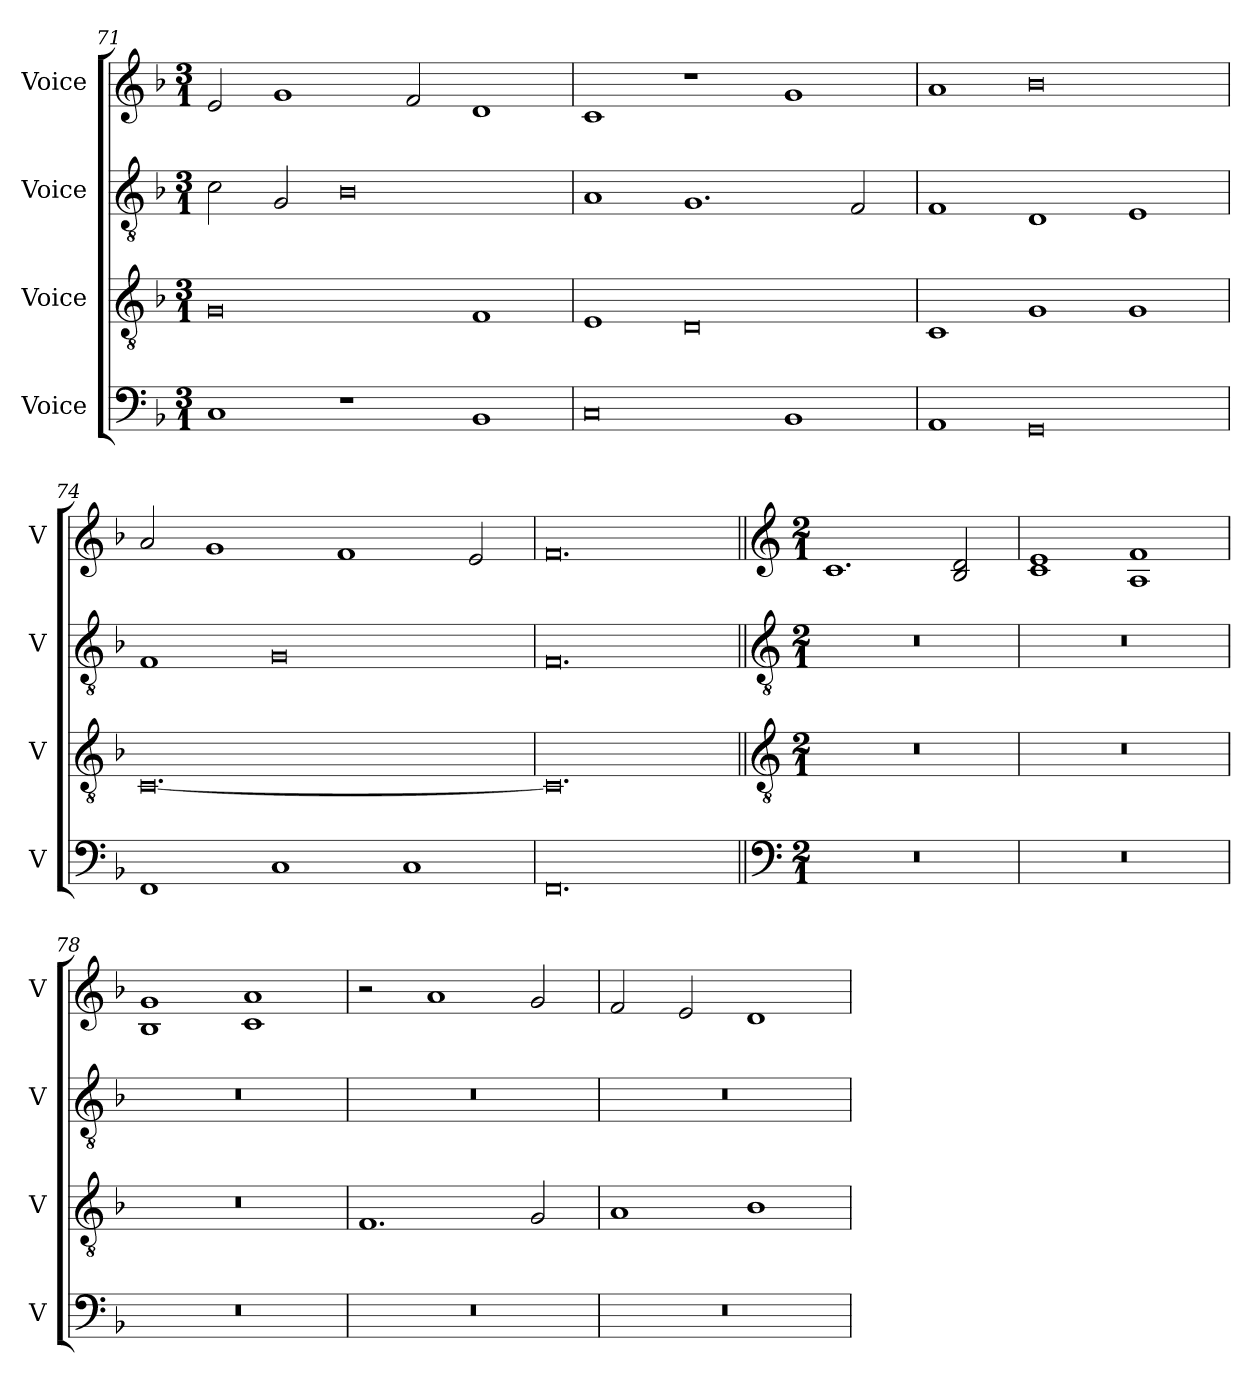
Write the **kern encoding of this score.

**kern	**kern	**kern	**kern
*part4	*part3	*part2	*part1
*staff4	*staff3	*staff2	*staff1
*I"Voice	*I"Voice	*I"Voice	*I"Voice
*I'V	*I'V	*I'V	*I'V
!!LO:PB:g=z
*clefF4	*clefGv2	*clefGv2	*clefG2
*k[b-]	*k[b-]	*k[b-]	*k[b-]
*M3/1	*M3/1	*M3/1	*M3/1
=71	=71	=71	=71
1C	0G	2c\	2e/
.	.	2G/	1g
1r	.	0B-	.
.	.	.	2f/
1BB-	1F	.	1d
=72	=72	=72	=72
0C	1E	1A	1c
.	0D	1.G	1r
1BB-	.	.	1g
.	.	2F/	.
=73	=73	=73	=73
1AA	1C	1F	1a
0GG	1G	1D	0b-
.	1G	1E	.
!!LO:LB:g=z
=74	=74	=74	=74
1FF	[0.C	1F	2a/
.	.	.	1g
1C	.	0G	.
.	.	.	1f
1C	.	.	.
.	.	.	2e/
=75	=75	=75	=75
0.FF	0.C]	0.F	0.f
=76||	=76||	=76||	=76||
*clefF4	*clefGv2	*clefGv2	*clefG2
*M2/1	*M2/1	*M2/1	*M2/1
0r	0r	0r	1.c
.	.	.	2B-/ 2d/
=77	=77	=77	=77
0r	0r	0r	1c 1e
.	.	.	1A 1f
!!LO:LB:g=z
=78	=78	=78	=78
0r	0r	0r	1B- 1g
.	.	.	1c 1a
=79	=79	=79	=79
0r	1.F	0r	2r
.	.	.	1a
.	2G/	.	2g/
=80	=80	=80	=80
0r	1A	0r	2f/
.	.	.	2e/
.	1B-	.	1d
=	=	=	=
*-	*-	*-	*-
